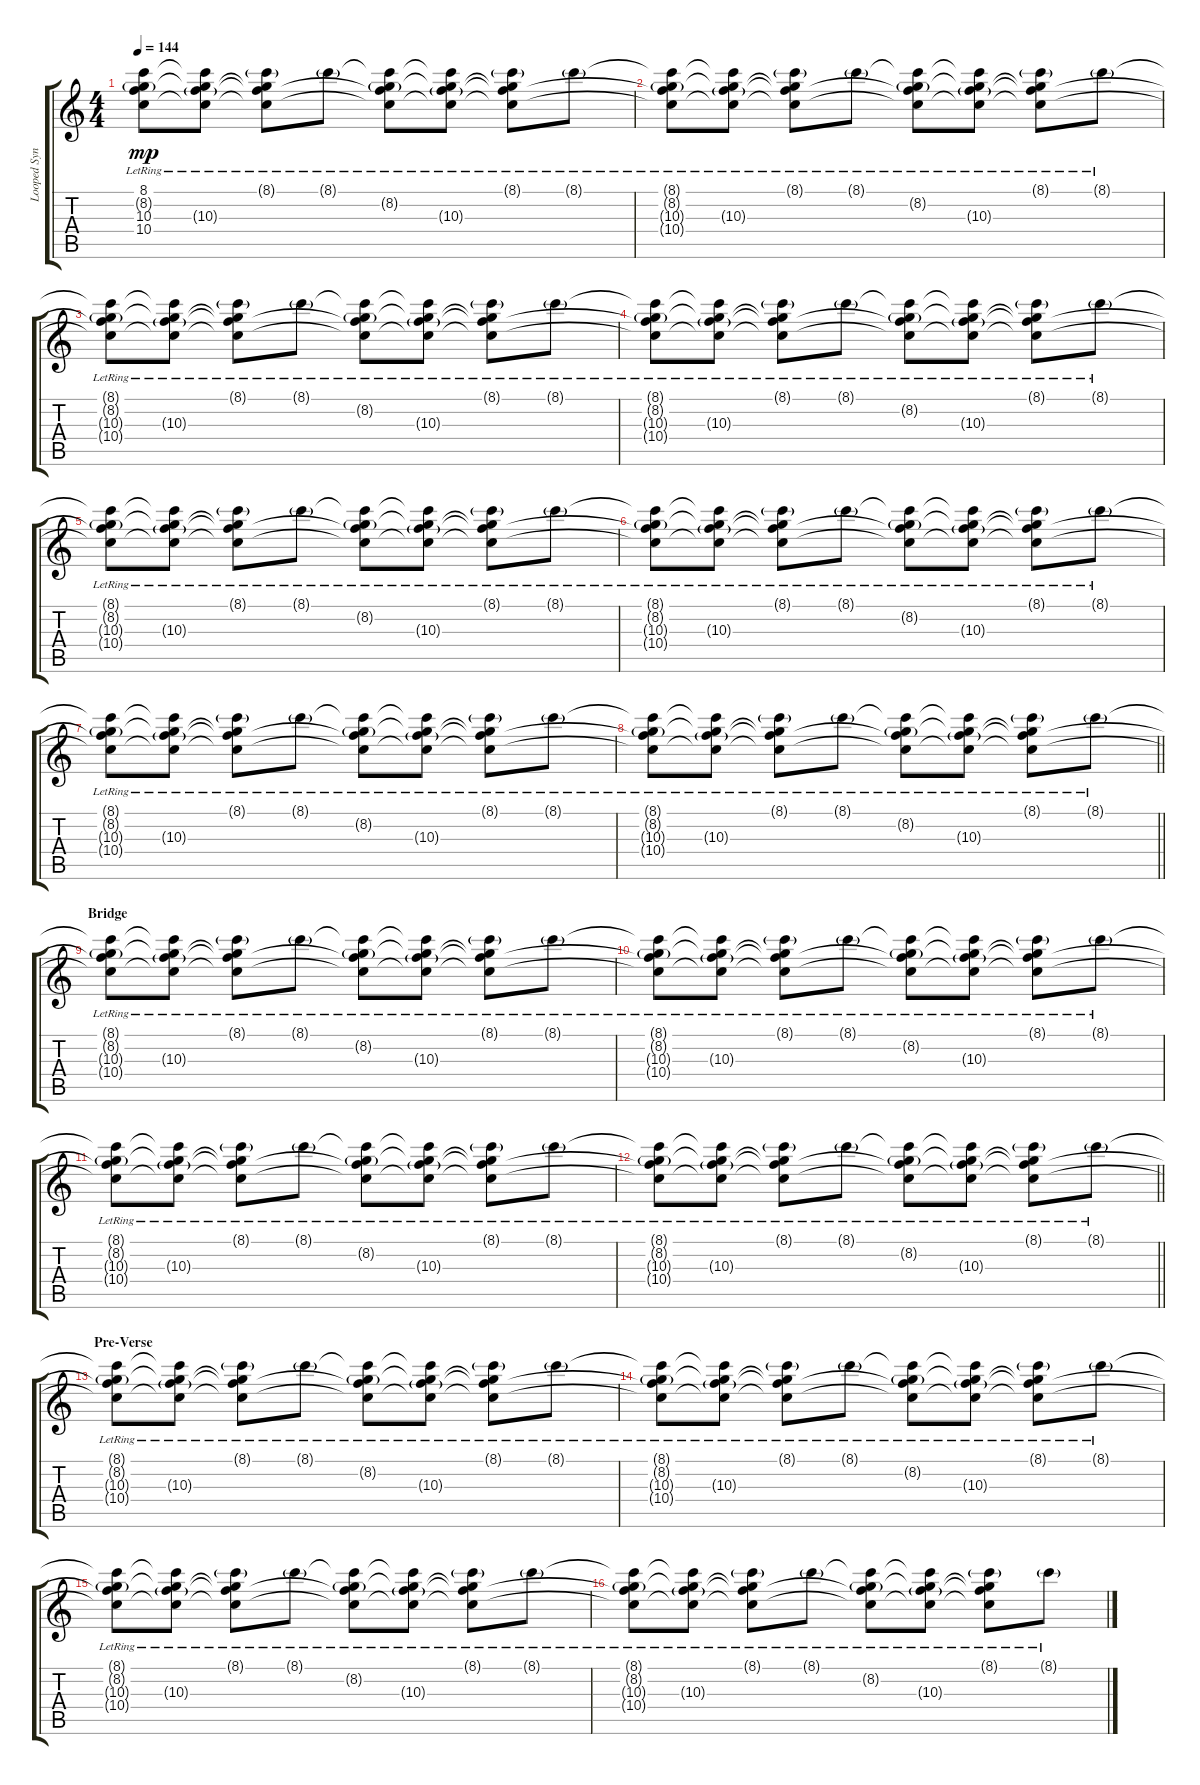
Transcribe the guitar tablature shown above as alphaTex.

\track ("Looped Synth" "Looped Syn") {instrument acousticguitarsteel}
\staff {score tabs}
\tuning (E4 B3 G3 D3 A2 E2) {hide}
\ts (4 4)
\tempo 144
\clef g2
\ks c
(8.1{t} 8.2{g lr} 10.3{t} 10.4{t}).8{dy mp} (8.1{t} 8.2{t} 10.3{g lr} 10.4{t}).8 (8.1{g lr} 8.2{t} 10.3{t} 10.4{t}).8 8.1{g lr}.8 (8.1{t} 8.2{g lr} 10.3{t} 10.4{t}).8 (8.1{t} 8.2{t} 10.3{g lr} 10.4{t}).8 (8.1{g lr} 8.2{t} 10.3{t} 10.4{t}).8 8.1{g lr}.8 |
(8.1{t} 8.2{g lr} 10.3{t} 10.4{t}).8 (8.1{t} 8.2{t} 10.3{g lr} 10.4{t}).8 (8.1{g lr} 8.2{t} 10.3{t} 10.4{t}).8 8.1{g lr}.8 (8.1{t} 8.2{g lr} 10.3{t} 10.4{t}).8 (8.1{t} 8.2{t} 10.3{g lr} 10.4{t}).8 (8.1{g lr} 8.2{t} 10.3{t} 10.4{t}).8 8.1{g lr}.8 |
(8.1{t} 8.2{g lr} 10.3{t} 10.4{t}).8 (8.1{t} 8.2{t} 10.3{g lr} 10.4{t}).8 (8.1{g lr} 8.2{t} 10.3{t} 10.4{t}).8 8.1{g lr}.8 (8.1{t} 8.2{g lr} 10.3{t} 10.4{t}).8 (8.1{t} 8.2{t} 10.3{g lr} 10.4{t}).8 (8.1{g lr} 8.2{t} 10.3{t} 10.4{t}).8 8.1{g lr}.8 |
(8.1{t} 8.2{g lr} 10.3{t} 10.4{t}).8 (8.1{t} 8.2{t} 10.3{g lr} 10.4{t}).8 (8.1{g lr} 8.2{t} 10.3{t} 10.4{t}).8 8.1{g lr}.8 (8.1{t} 8.2{g lr} 10.3{t} 10.4{t}).8 (8.1{t} 8.2{t} 10.3{g lr} 10.4{t}).8 (8.1{g lr} 8.2{t} 10.3{t} 10.4{t}).8 8.1{g lr}.8 |
(8.1{t} 8.2{g lr} 10.3{t} 10.4{t}).8 (8.1{t} 8.2{t} 10.3{g lr} 10.4{t}).8 (8.1{g lr} 8.2{t} 10.3{t} 10.4{t}).8 8.1{g lr}.8 (8.1{t} 8.2{g lr} 10.3{t} 10.4{t}).8 (8.1{t} 8.2{t} 10.3{g lr} 10.4{t}).8 (8.1{g lr} 8.2{t} 10.3{t} 10.4{t}).8 8.1{g lr}.8 |
(8.1{t} 8.2{g lr} 10.3{t} 10.4{t}).8 (8.1{t} 8.2{t} 10.3{g lr} 10.4{t}).8 (8.1{g lr} 8.2{t} 10.3{t} 10.4{t}).8 8.1{g lr}.8 (8.1{t} 8.2{g lr} 10.3{t} 10.4{t}).8 (8.1{t} 8.2{t} 10.3{g lr} 10.4{t}).8 (8.1{g lr} 8.2{t} 10.3{t} 10.4{t}).8 8.1{g lr}.8 |
(8.1{t} 8.2{g lr} 10.3{t} 10.4{t}).8 (8.1{t} 8.2{t} 10.3{g lr} 10.4{t}).8 (8.1{g lr} 8.2{t} 10.3{t} 10.4{t}).8 8.1{g lr}.8 (8.1{t} 8.2{g lr} 10.3{t} 10.4{t}).8 (8.1{t} 8.2{t} 10.3{g lr} 10.4{t}).8 (8.1{g lr} 8.2{t} 10.3{t} 10.4{t}).8 8.1{g lr}.8 |
\barLineRight lightlight
(8.1{t} 8.2{g lr} 10.3{t} 10.4{t}).8 (8.1{t} 8.2{t} 10.3{g lr} 10.4{t}).8 (8.1{g lr} 8.2{t} 10.3{t} 10.4{t}).8 8.1{g lr}.8 (8.1{t} 8.2{g lr} 10.3{t} 10.4{t}).8 (8.1{t} 8.2{t} 10.3{g lr} 10.4{t}).8 (8.1{g lr} 8.2{t} 10.3{t} 10.4{t}).8 8.1{g lr}.8 |
\section ("" "Bridge")
(8.1{t} 8.2{g lr} 10.3{t} 10.4{t}).8 (8.1{t} 8.2{t} 10.3{g lr} 10.4{t}).8 (8.1{g lr} 8.2{t} 10.3{t} 10.4{t}).8 8.1{g lr}.8 (8.1{t} 8.2{g lr} 10.3{t} 10.4{t}).8 (8.1{t} 8.2{t} 10.3{g lr} 10.4{t}).8 (8.1{g lr} 8.2{t} 10.3{t} 10.4{t}).8 8.1{g lr}.8 |
(8.1{t} 8.2{g lr} 10.3{t} 10.4{t}).8 (8.1{t} 8.2{t} 10.3{g lr} 10.4{t}).8 (8.1{g lr} 8.2{t} 10.3{t} 10.4{t}).8 8.1{g lr}.8 (8.1{t} 8.2{g lr} 10.3{t} 10.4{t}).8 (8.1{t} 8.2{t} 10.3{g lr} 10.4{t}).8 (8.1{g lr} 8.2{t} 10.3{t} 10.4{t}).8 8.1{g lr}.8 |
(8.1{t} 8.2{g lr} 10.3{t} 10.4{t}).8 (8.1{t} 8.2{t} 10.3{g lr} 10.4{t}).8 (8.1{g lr} 8.2{t} 10.3{t} 10.4{t}).8 8.1{g lr}.8 (8.1{t} 8.2{g lr} 10.3{t} 10.4{t}).8 (8.1{t} 8.2{t} 10.3{g lr} 10.4{t}).8 (8.1{g lr} 8.2{t} 10.3{t} 10.4{t}).8 8.1{g lr}.8 |
\barLineRight lightlight
(8.1{t} 8.2{g lr} 10.3{t} 10.4{t}).8 (8.1{t} 8.2{t} 10.3{g lr} 10.4{t}).8 (8.1{g lr} 8.2{t} 10.3{t} 10.4{t}).8 8.1{g lr}.8 (8.1{t} 8.2{g lr} 10.3{t} 10.4{t}).8 (8.1{t} 8.2{t} 10.3{g lr} 10.4{t}).8 (8.1{g lr} 8.2{t} 10.3{t} 10.4{t}).8 8.1{g lr}.8 |
\section ("" "Pre-Verse")
(8.1{t} 8.2{g lr} 10.3{t} 10.4{t}).8 (8.1{t} 8.2{t} 10.3{g lr} 10.4{t}).8 (8.1{g lr} 8.2{t} 10.3{t} 10.4{t}).8 8.1{g lr}.8 (8.1{t} 8.2{g lr} 10.3{t} 10.4{t}).8 (8.1{t} 8.2{t} 10.3{g lr} 10.4{t}).8 (8.1{g lr} 8.2{t} 10.3{t} 10.4{t}).8 8.1{g lr}.8 |
(8.1{t} 8.2{g lr} 10.3{t} 10.4{t}).8 (8.1{t} 8.2{t} 10.3{g lr} 10.4{t}).8 (8.1{g lr} 8.2{t} 10.3{t} 10.4{t}).8 8.1{g lr}.8 (8.1{t} 8.2{g lr} 10.3{t} 10.4{t}).8 (8.1{t} 8.2{t} 10.3{g lr} 10.4{t}).8 (8.1{g lr} 8.2{t} 10.3{t} 10.4{t}).8 8.1{g lr}.8 |
(8.1{t} 8.2{g lr} 10.3{t} 10.4{t}).8 (8.1{t} 8.2{t} 10.3{g lr} 10.4{t}).8 (8.1{g lr} 8.2{t} 10.3{t} 10.4{t}).8 8.1{g lr}.8 (8.1{t} 8.2{g lr} 10.3{t} 10.4{t}).8 (8.1{t} 8.2{t} 10.3{g lr} 10.4{t}).8 (8.1{g lr} 8.2{t} 10.3{t} 10.4{t}).8 8.1{g lr}.8 |
(8.1{t} 8.2{g lr} 10.3{t} 10.4{t}).8 (8.1{t} 8.2{t} 10.3{g lr} 10.4{t}).8 (8.1{g lr} 8.2{t} 10.3{t} 10.4{t}).8 8.1{g lr}.8 (8.1{t} 8.2{g lr} 10.3{t} 10.4{t}).8 (8.1{t} 8.2{t} 10.3{g lr} 10.4{t}).8 (8.1{g lr} 8.2{t} 10.3{t} 10.4{t}).8 8.1{g lr}.8
